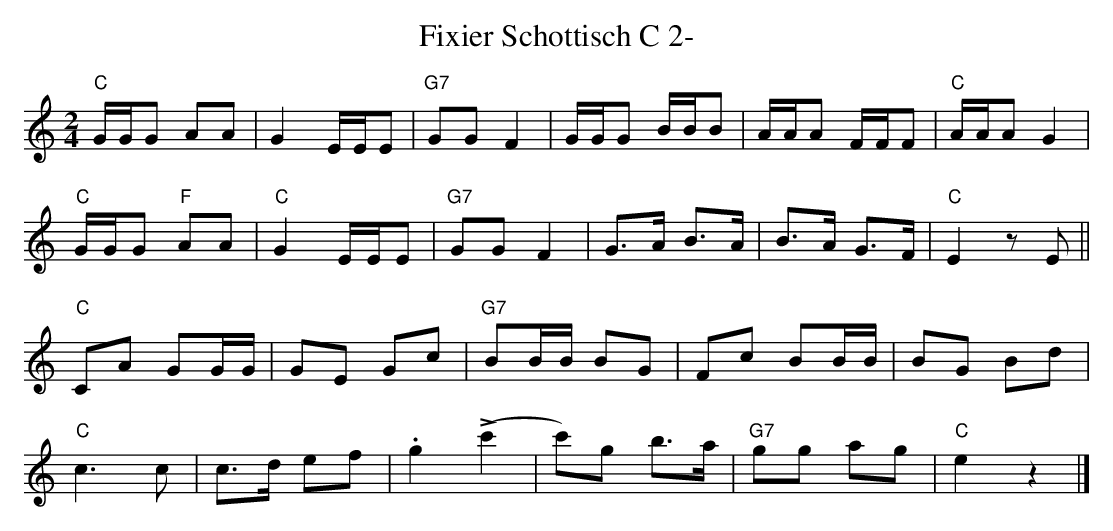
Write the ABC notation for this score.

X:1
T:Fixier Schottisch C 2-
M:2/4
L:1/8
K:C %%MIDI gchordon
"C"G/2G/2G AA | G2 E/2E/2E | "G7"GGF2 | G/2G/2G B/2B/2B | A/2A/2A F/2F/2F | "C"A/2A/2AG2 |
"C"G/2G/2G "F"AA | "C"G2 E/2E/2E | "G7"GGF2 | G>A B>A | B>A G>F | "C"E2zE ||
"C"CA GG/2G/2 | GE Gc | "G7"BB/2B/2 BG | Fc BB/2B/2 | BG Bd |
"C"c3c | c>d ef | .g2(!>!c'2 | c')g b>a | "G7"gg ag | "C"e2z2 |]
